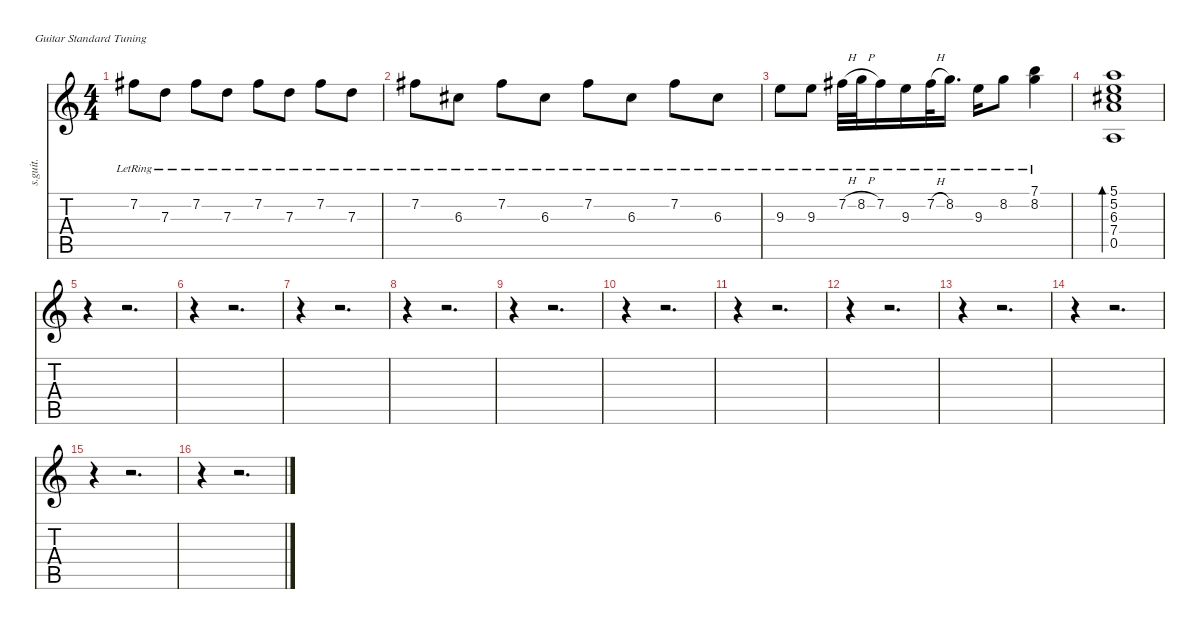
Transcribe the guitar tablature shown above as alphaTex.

\defaultSystemsLayout 4
\hideDynamics
\bracketExtendMode nobrackets
\track ("Clean Guitar" "s.guit.") {instrument electricguitarclean}
\staff {score tabs}
\tuning (E4 B3 G3 D3 A2 E2)
\ts (4 4)
\tempo (65 hide)
\clef g2
\ks c
7.2{lr acc #}.8{lyrics (0 "") lyrics (1 "") lyrics (2 "") lyrics (3 "") lyrics (4 "") dy mf} 7.3{lr}.8{lyrics (0 "") lyrics (1 "") lyrics (2 "") lyrics (3 "") lyrics (4 "")} 7.2{lr acc #}.8{lyrics (0 "") lyrics (1 "") lyrics (2 "") lyrics (3 "") lyrics (4 "")} 7.3{lr}.8{lyrics (0 "") lyrics (1 "") lyrics (2 "") lyrics (3 "") lyrics (4 "")} 7.2{lr acc #}.8{lyrics (0 "") lyrics (1 "") lyrics (2 "") lyrics (3 "") lyrics (4 "")} 7.3{lr}.8{lyrics (0 "") lyrics (1 "") lyrics (2 "") lyrics (3 "") lyrics (4 "")} 7.2{lr acc #}.8{lyrics (0 "") lyrics (1 "") lyrics (2 "") lyrics (3 "") lyrics (4 "")} 7.3{lr}.8{lyrics (0 "") lyrics (1 "") lyrics (2 "") lyrics (3 "") lyrics (4 "")} |
7.2{lr acc #}.8{lyrics (0 "") lyrics (1 "") lyrics (2 "") lyrics (3 "") lyrics (4 "")} 6.3{lr acc #}.8{lyrics (0 "") lyrics (1 "") lyrics (2 "") lyrics (3 "") lyrics (4 "")} 7.2{lr acc #}.8{lyrics (0 "") lyrics (1 "") lyrics (2 "") lyrics (3 "") lyrics (4 "")} 6.3{lr acc #}.8{lyrics (0 "") lyrics (1 "") lyrics (2 "") lyrics (3 "") lyrics (4 "")} 7.2{lr acc #}.8{lyrics (0 "") lyrics (1 "") lyrics (2 "") lyrics (3 "") lyrics (4 "")} 6.3{lr acc #}.8{lyrics (0 "") lyrics (1 "") lyrics (2 "") lyrics (3 "") lyrics (4 "")} 7.2{lr acc #}.8{lyrics (0 "") lyrics (1 "") lyrics (2 "") lyrics (3 "") lyrics (4 "")} 6.3{lr acc #}.8{lyrics (0 "") lyrics (1 "") lyrics (2 "") lyrics (3 "") lyrics (4 "")} |
9.3{lr}.8{lyrics (0 "") lyrics (1 "") lyrics (2 "") lyrics (3 "") lyrics (4 "")} 9.3{lr}.8{lyrics (0 "") lyrics (1 "") lyrics (2 "") lyrics (3 "") lyrics (4 "")} 7.2{h lr acc #}.32{lyrics (0 "") lyrics (1 "") lyrics (2 "") lyrics (3 "") lyrics (4 "")} 8.2{h lr}.32{lyrics (0 "") lyrics (1 "") lyrics (2 "") lyrics (3 "") lyrics (4 "")} 7.2{lr acc #}.16{lyrics (0 "") lyrics (1 "") lyrics (2 "") lyrics (3 "") lyrics (4 "")} 9.3{lr}.16{lyrics (0 "") lyrics (1 "") lyrics (2 "") lyrics (3 "") lyrics (4 "")} 7.2{h lr acc #}.32{lyrics (0 "") lyrics (1 "") lyrics (2 "") lyrics (3 "") lyrics (4 "")} 8.2{lr}.16{d lyrics (0 "") lyrics (1 "") lyrics (2 "") lyrics (3 "") lyrics (4 "")} 9.3{lr}.16{lyrics (0 "") lyrics (1 "") lyrics (2 "") lyrics (3 "") lyrics (4 "")} 8.2{lr}.8{lyrics (0 "") lyrics (1 "") lyrics (2 "") lyrics (3 "") lyrics (4 "")} (7.1{lr} 8.2{lr}).4{lyrics (0 "") lyrics (1 "") lyrics (2 "") lyrics (3 "") lyrics (4 "")} |
(5.1 5.2 6.3{acc #} 7.4 0.5).1{bd 30 lyrics (0 "") lyrics (1 "") lyrics (2 "") lyrics (3 "") lyrics (4 "")} |
r.4 r.2{d} |
r.4 r.2{d} |
r.4 r.2{d} |
r.4 r.2{d} |
r.4 r.2{d} |
r.4 r.2{d} |
r.4 r.2{d} |
r.4 r.2{d} |
r.4 r.2{d} |
r.4 r.2{d} |
r.4 r.2{d} |
r.4 r.2{d}
